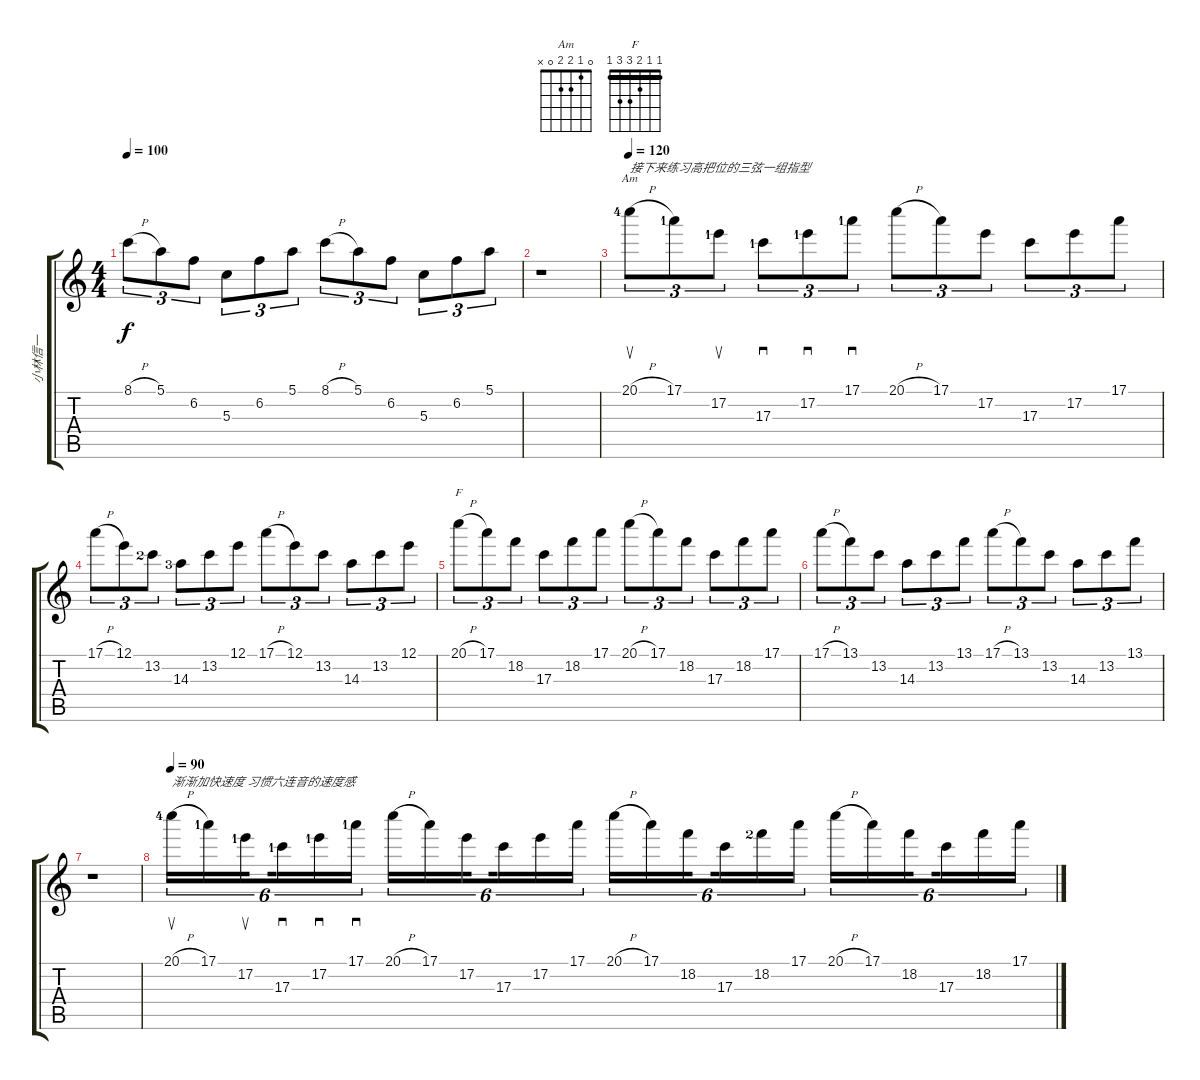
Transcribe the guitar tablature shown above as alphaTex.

\track ("小林信一" "小林信一") {instrument overdrivenguitar}
\staff {score tabs}
\tuning (E4 B3 G3 D3 A2 E2) {hide}
\chord ("Am" 0 1 2 2 0 x)
\chord ("F" 1 1 2 3 3 1) {barre 1}
\ts (4 4)
\tempo 100
\clef g2
\ks c
8.1{h}.8{tu (3 2) dy f} 5.1.8{tu (3 2)} 6.2.8{tu (3 2)} 5.3.8{tu (3 2)} 6.2.8{tu (3 2)} 5.1.8{tu (3 2)} 8.1{h}.8{tu (3 2)} 5.1.8{tu (3 2)} 6.2.8{tu (3 2)} 5.3.8{tu (3 2)} 6.2.8{tu (3 2)} 5.1.8{tu (3 2)} |
r.1 |
\tempo 120
20.1{h lf 5}.8{su tu (3 2) ch "Am" txt "接下来练习高把位的三弦一组指型"} 17.1{lf 2}.8{tu (3 2)} 17.2{lf 2}.8{su tu (3 2)} 17.3{lf 2}.8{sd tu (3 2)} 17.2{lf 2}.8{sd tu (3 2)} 17.1{lf 2}.8{sd tu (3 2)} 20.1{h}.8{tu (3 2)} 17.1.8{tu (3 2)} 17.2.8{tu (3 2)} 17.3.8{tu (3 2)} 17.2.8{tu (3 2)} 17.1.8{tu (3 2)} |
17.1{h}.8{tu (3 2)} 12.1.8{tu (3 2)} 13.2{lf 3}.8{tu (3 2)} 14.3{lf 4}.8{tu (3 2)} 13.2.8{tu (3 2)} 12.1.8{tu (3 2)} 17.1{h}.8{tu (3 2)} 12.1.8{tu (3 2)} 13.2.8{tu (3 2)} 14.3.8{tu (3 2)} 13.2.8{tu (3 2)} 12.1.8{tu (3 2)} |
20.1{h}.8{tu (3 2) ch "F"} 17.1.8{tu (3 2)} 18.2.8{tu (3 2)} 17.3.8{tu (3 2)} 18.2.8{tu (3 2)} 17.1.8{tu (3 2)} 20.1{h}.8{tu (3 2)} 17.1.8{tu (3 2)} 18.2.8{tu (3 2)} 17.3.8{tu (3 2)} 18.2.8{tu (3 2)} 17.1.8{tu (3 2)} |
17.1{h}.8{tu (3 2)} 13.1.8{tu (3 2)} 13.2.8{tu (3 2)} 14.3.8{tu (3 2)} 13.2.8{tu (3 2)} 13.1.8{tu (3 2)} 17.1{h}.8{tu (3 2)} 13.1.8{tu (3 2)} 13.2.8{tu (3 2)} 14.3.8{tu (3 2)} 13.2.8{tu (3 2)} 13.1.8{tu (3 2)} |
r.1 |
\tempo 90
20.1{h lf 5}.16{su tu (6 4) txt "渐渐加快速度 习惯六连音的速度感"} 17.1{lf 2}.16{tu (6 4)} 17.2{lf 2}.16{su tu (6 4) beam splitsecondary} 17.3{lf 2}.16{sd tu (6 4)} 17.2{lf 2}.16{sd tu (6 4)} 17.1{lf 2}.16{sd tu (6 4)} 20.1{h}.16{tu (6 4)} 17.1.16{tu (6 4)} 17.2.16{tu (6 4) beam splitsecondary} 17.3.16{tu (6 4)} 17.2.16{tu (6 4)} 17.1.16{tu (6 4)} 20.1{h}.16{tu (6 4)} 17.1.16{tu (6 4)} 18.2.16{tu (6 4) beam splitsecondary} 17.3.16{tu (6 4)} 18.2{lf 3}.16{tu (6 4)} 17.1.16{tu (6 4)} 20.1{h}.16{tu (6 4)} 17.1.16{tu (6 4)} 18.2.16{tu (6 4) beam splitsecondary} 17.3.16{tu (6 4)} 18.2.16{tu (6 4)} 17.1.16{tu (6 4)}
